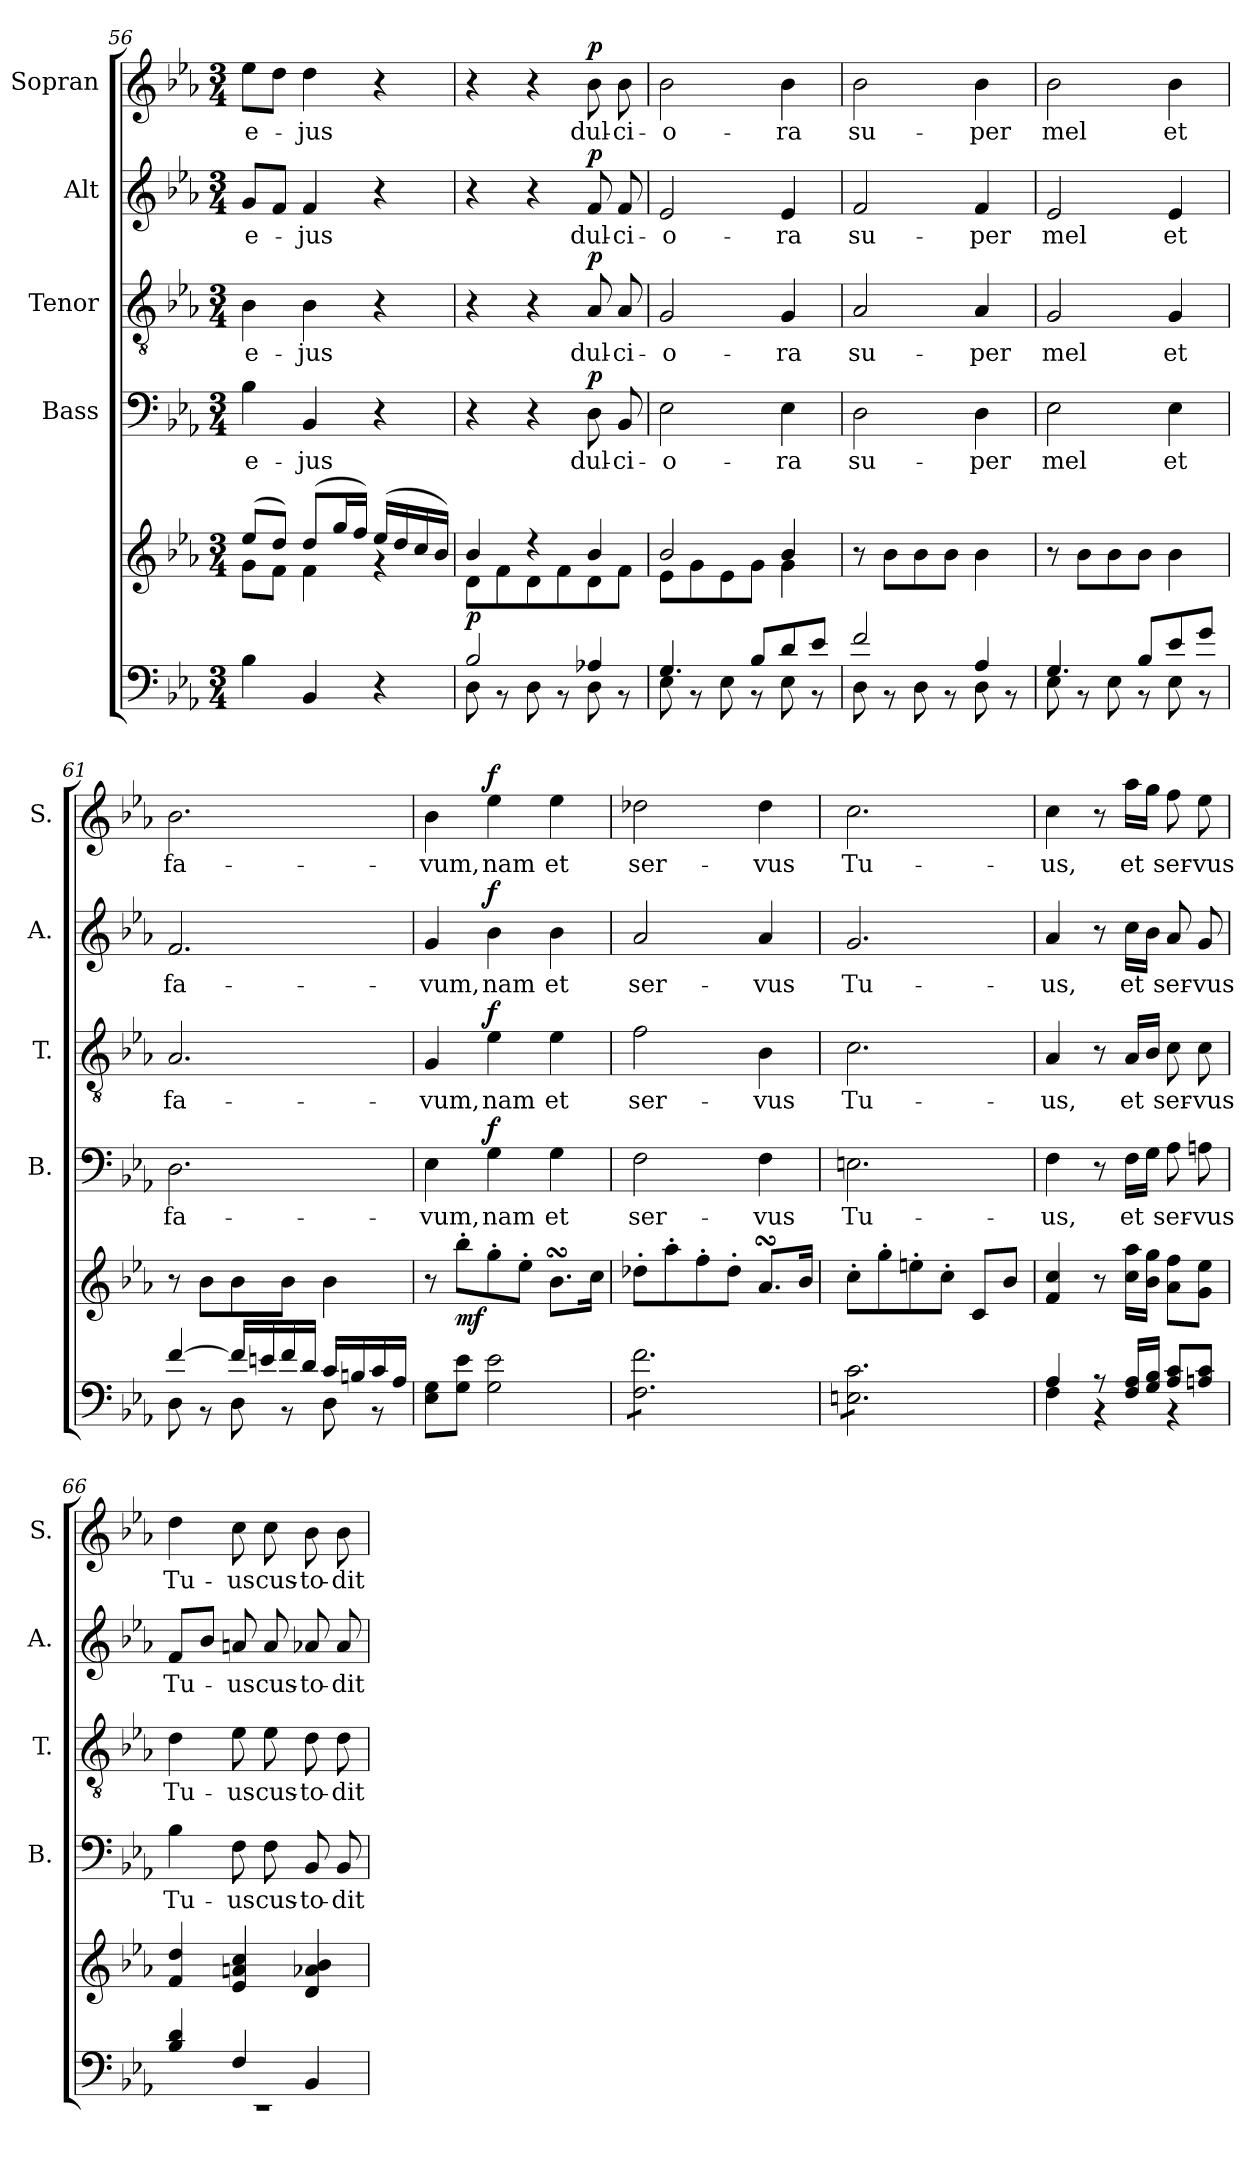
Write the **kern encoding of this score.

**kern	**kern	**dynam	**kern	**text	**dynam	**kern	**text	**dynam	**kern	**text	**dynam	**kern	**text	**dynam
*part5	*part5	*part5	*part4	*part4	*part4	*part3	*part3	*part3	*part2	*part2	*part2	*part1	*part1	*part1
*staff6	*staff5	*staff5/6	*staff4	*staff4	*staff4	*staff3	*staff3	*staff3	*staff2	*staff2	*staff2	*staff1	*staff1	*staff1
*	*	*	*I"Bass	*	*	*I"Tenor	*	*	*I"Alt	*	*	*I"Sopran	*	*
*	*	*	*I'B.	*	*	*I'T.	*	*	*I'A.	*	*	*I'S.	*	*
*clefF4	*clefG2	*	*clefF4	*	*	*clefGv2	*	*	*clefG2	*	*	*clefG2	*	*
*k[b-e-a-]	*k[b-e-a-]	*	*k[b-e-a-]	*	*	*k[b-e-a-]	*	*	*k[b-e-a-]	*	*	*k[b-e-a-]	*	*
*E-:	*E-:	*	*E-:	*	*	*E-:	*	*	*E-:	*	*	*E-:	*	*
*M3/4	*M3/4	*	*M3/4	*	*	*M3/4	*	*	*M3/4	*	*	*M3/4	*	*
=56	=56	=56	=56	=56	=56	=56	=56	=56	=56	=56	=56	=56	=56	=56
*	*^	*	*	*	*	*	*	*	*	*	*	*	*	*
!	!	!	!	!	!LO:LY:b	!	!	!LO:LY:b	!	!	!LO:LY:b	!	!	!LO:LY:b	!
4B-\	(>8ee-/L	8g\L	.	4B-\	e-	.	4B-\	e-	.	8g/L	e-	.	8ee-\L	e-	.
.	8dd/J)	8f\J	.	.	.	.	.	.	.	8f/J	.	.	8dd\J	.	.
!	!	!	!	!	!LO:LY:b	!	!	!LO:LY:b	!	!	!LO:LY:b	!	!	!LO:LY:b	!
4BB-/	(>8dd/L	4f\	.	4BB-/	-jus	.	4B-\	-jus	.	4f/	-jus	.	4dd\	-jus	.
.	16gg/L	.	.	.	.	.	.	.	.	.	.	.	.	.	.
.	16ff/JJ)	.	.	.	.	.	.	.	.	.	.	.	.	.	.
4r	(>16ee-/LL	4rg	.	4r	.	.	4r	.	.	4r	.	.	4r	.	.
.	16dd/	.	.	.	.	.	.	.	.	.	.	.	.	.	.
.	16cc/	.	.	.	.	.	.	.	.	.	.	.	.	.	.
.	16b-/JJ)	.	.	.	.	.	.	.	.	.	.	.	.	.	.
=57	=57	=57	=57	=57	=57	=57	=57	=57	=57	=57	=57	=57	=57	=57	=57
*^	*	*	*	*	*	*	*	*	*	*	*	*	*	*	*
!	!	!	!	!LO:DY:b	!	!	!	!	!	!	!	!	!	!	!	!
2B-/	8D\	4b-/	8d\L	p	4r	.	.	4r	.	.	4r	.	.	4r	.	.
.	8r	.	8f\	.	.	.	.	.	.	.	.	.	.	.	.	.
.	8D\	4r	8d\	.	4r	.	.	4r	.	.	4r	.	.	4r	.	.
.	8r	.	8f\	.	.	.	.	.	.	.	.	.	.	.	.	.
!	!	!	!	!	!	!LO:LY:b	!LO:DY:a	!	!LO:LY:b	!LO:DY:a	!	!LO:LY:b	!LO:DY:a	!	!LO:LY:b	!LO:DY:a
4A-X/	8D\	4b-/	8d\	.	8D\	dul-	p	8A-/	dul-	p	8f/	dul-	p	8b-\	dul-	p
!	!	!	!	!	!	!LO:LY:b	!	!	!LO:LY:b	!	!	!LO:LY:b	!	!	!LO:LY:b	!
.	8r	.	8f\J	.	8BB-/	-ci-	.	8A-/	-ci-	.	8f/	-ci-	.	8b-\	-ci-	.
=58	=58	=58	=58	=58	=58	=58	=58	=58	=58	=58	=58	=58	=58	=58	=58	=58
!	!	!	!	!	!	!LO:LY:b	!	!	!LO:LY:b	!	!	!LO:LY:b	!	!	!LO:LY:b	!
4.G/	8E-\	2b-/	8e-\L	.	2E-\	-o-	.	2G/	-o-	.	2e-/	-o-	.	2b-\	-o-	.
.	8r	.	8g\	.	.	.	.	.	.	.	.	.	.	.	.	.
.	8E-\	.	8e-\	.	.	.	.	.	.	.	.	.	.	.	.	.
8B-/L	8r	.	8g\J	.	.	.	.	.	.	.	.	.	.	.	.	.
!	!	!	!	!	!	!LO:LY:b	!	!	!LO:LY:b	!	!	!LO:LY:b	!	!	!LO:LY:b	!
8d/	8E-\	4b-/	4g\	.	4E-\	-ra	.	4G/	-ra	.	4e-/	-ra	.	4b-\	-ra	.
8e-/J	8r	.	.	.	.	.	.	.	.	.	.	.	.	.	.	.
*	*	*v	*v	*	*	*	*	*	*	*	*	*	*	*	*	*
=59	=59	=59	=59	=59	=59	=59	=59	=59	=59	=59	=59	=59	=59	=59	=59
!	!	!	!	!	!LO:LY:b	!	!	!LO:LY:b	!	!	!LO:LY:b	!	!	!LO:LY:b	!
2f/	8D\	8r	.	2D\	su-	.	2A-/	su-	.	2f/	su-	.	2b-\	su-	.
.	8r	8b-\L	.	.	.	.	.	.	.	.	.	.	.	.	.
.	8D\	8b-\	.	.	.	.	.	.	.	.	.	.	.	.	.
.	8r	8b-\J	.	.	.	.	.	.	.	.	.	.	.	.	.
!	!	!	!	!	!LO:LY:b	!	!	!LO:LY:b	!	!	!LO:LY:b	!	!	!LO:LY:b	!
4A-/	8D\	4b-\	.	4D\	-per	.	4A-/	-per	.	4f/	-per	.	4b-\	-per	.
.	8r	.	.	.	.	.	.	.	.	.	.	.	.	.	.
!!LO:LB:g=z
=60	=60	=60	=60	=60	=60	=60	=60	=60	=60	=60	=60	=60	=60	=60	=60
!	!	!	!	!	!LO:LY:b	!	!	!LO:LY:b	!	!	!LO:LY:b	!	!	!LO:LY:b	!
4.G/	8E-\	8r	.	2E-\	mel	.	2G/	mel	.	2e-/	mel	.	2b-\	mel	.
.	8r	8b-\L	.	.	.	.	.	.	.	.	.	.	.	.	.
.	8E-\	8b-\	.	.	.	.	.	.	.	.	.	.	.	.	.
8B-/L	8r	8b-\J	.	.	.	.	.	.	.	.	.	.	.	.	.
!	!	!	!	!	!LO:LY:b	!	!	!LO:LY:b	!	!	!LO:LY:b	!	!	!LO:LY:b	!
8e-/	8E-\	4b-\	.	4E-\	et	.	4G/	et	.	4e-/	et	.	4b-\	et	.
8g/J	8r	.	.	.	.	.	.	.	.	.	.	.	.	.	.
=61	=61	=61	=61	=61	=61	=61	=61	=61	=61	=61	=61	=61	=61	=61	=61
!	!	!	!	!	!LO:LY:b	!	!	!LO:LY:b	!	!	!LO:LY:b	!	!	!LO:LY:b	!
[>4f/	8D\	8r	.	2.D\	fa-	.	2.A-/	fa-	.	2.f/	fa-	.	2.b-\	fa-	.
.	8r	8b-\L	.	.	.	.	.	.	.	.	.	.	.	.	.
16f/LL]	8D\	8b-\	.	.	.	.	.	.	.	.	.	.	.	.	.
16en/	.	.	.	.	.	.	.	.	.	.	.	.	.	.	.
16f/	8r	8b-\J	.	.	.	.	.	.	.	.	.	.	.	.	.
16d/JJ	.	.	.	.	.	.	.	.	.	.	.	.	.	.	.
16c/LL	8D\	4b-\	.	.	.	.	.	.	.	.	.	.	.	.	.
16Bn/	.	.	.	.	.	.	.	.	.	.	.	.	.	.	.
16c/	8r	.	.	.	.	.	.	.	.	.	.	.	.	.	.
16A-/JJ	.	.	.	.	.	.	.	.	.	.	.	.	.	.	.
*v	*v	*	*	*	*	*	*	*	*	*	*	*	*	*	*
=62	=62	=62	=62	=62	=62	=62	=62	=62	=62	=62	=62	=62	=62	=62
!	!	!	!	!LO:LY:b	!	!	!LO:LY:b	!	!	!LO:LY:b	!	!	!LO:LY:b	!
8E-\ 8G\L	8r	.	4E-\	-vum,	.	4G/	-vum,	.	4g/	-vum,	.	4b-\	-vum,	.
!	!	!LO:DY:b	!	!	!	!	!	!	!	!	!	!	!	!
8G\ 8e-\J	8bb-'>\L	mf	.	.	.	.	.	.	.	.	.	.	.	.
!	!	!	!	!LO:LY:b	!LO:DY:a	!	!LO:LY:b	!LO:DY:a	!	!LO:LY:b	!LO:DY:a	!	!LO:LY:b	!LO:DY:a
2G\ 2e-\	8gg'>\	.	4G\	nam	f	4e-\	nam	f	4b-\	nam	f	4ee-\	nam	f
.	8ee-'>\J	.	.	.	.	.	.	.	.	.	.	.	.	.
!	!	!	!	!LO:LY:b	!	!	!LO:LY:b	!	!	!LO:LY:b	!	!	!LO:LY:b	!
.	8.b-sSSS\L	.	4G\	et	.	4e-\	et	.	4b-\	et	.	4ee-\	et	.
.	16cc\Jk	.	.	.	.	.	.	.	.	.	.	.	.	.
=63	=63	=63	=63	=63	=63	=63	=63	=63	=63	=63	=63	=63	=63	=63
!	!	!	!	!LO:LY:b	!	!	!LO:LY:b	!	!	!LO:LY:b	!	!	!LO:LY:b	!
*tremolo	*	*	*	*	*	*	*	*	*	*	*	*	*	*
8F\ 8f\L	8dd-X'>\L	.	2F\	ser-	.	2f\	ser-	.	2a-/	ser-	.	2dd-X\	ser-	.
8F\ 8f\	8aa-'>\	.	.	.	.	.	.	.	.	.	.	.	.	.
8F\ 8f\	8ff'>\	.	.	.	.	.	.	.	.	.	.	.	.	.
8F\ 8f\	8dd-'>\J	.	.	.	.	.	.	.	.	.	.	.	.	.
!	!	!	!	!LO:LY:b	!	!	!LO:LY:b	!	!	!LO:LY:b	!	!	!LO:LY:b	!
8F\ 8f\	8.a-sSSs/L	.	4F\	-vus	.	4B-\	-vus	.	4a-/	-vus	.	4dd-\	-vus	.
8F\ 8f\J	.	.	.	.	.	.	.	.	.	.	.	.	.	.
.	16b-/Jk	.	.	.	.	.	.	.	.	.	.	.	.	.
=64	=64	=64	=64	=64	=64	=64	=64	=64	=64	=64	=64	=64	=64	=64
!	!	!	!	!LO:LY:b	!	!	!LO:LY:b	!	!	!LO:LY:b	!	!	!LO:LY:b	!
8En\ 8c\L	8cc'>\L	.	2.En\	Tu-	.	2.c\	Tu-	.	2.g/	Tu-	.	2.cc\	Tu-	.
8En\ 8c\	8gg'>\	.	.	.	.	.	.	.	.	.	.	.	.	.
8En\ 8c\	8een'>\	.	.	.	.	.	.	.	.	.	.	.	.	.
8En\ 8c\	8cc'>\J	.	.	.	.	.	.	.	.	.	.	.	.	.
8En\ 8c\	8c/L	.	.	.	.	.	.	.	.	.	.	.	.	.
8En\ 8c\J	8b-/J	.	.	.	.	.	.	.	.	.	.	.	.	.
*Xtremolo	*	*	*	*	*	*	*	*	*	*	*	*	*	*
!!LO:PB:g=z
=65	=65	=65	=65	=65	=65	=65	=65	=65	=65	=65	=65	=65	=65	=65
*^	*	*	*	*	*	*	*	*	*	*	*	*	*	*
!	!	!	!	!	!LO:LY:b	!	!	!LO:LY:b	!	!	!LO:LY:b	!	!	!LO:LY:b	!
4A-/	4F\	4f/ 4cc/	.	4F\	-us,	.	4A-/	-us,	.	4a-/	-us,	.	4cc\	-us,	.
8rG	4rAA	8r	.	8r	.	.	8r	.	.	8r	.	.	8r	.	.
!	!	!	!	!	!LO:LY:b	!	!	!LO:LY:b	!	!	!LO:LY:b	!	!	!LO:LY:b	!
16F/ 16A-/LL	.	16cc\ 16aa-\LL	.	16F\LL	et	.	16A-/LL	et	.	16cc\LL	et	.	16aa-\LL	et	.
16G/ 16B-/JJ	.	16b-\ 16gg\JJ	.	16G\JJ	.	.	16B-/JJ	.	.	16b-\JJ	.	.	16gg\JJ	.	.
!	!	!	!	!	!LO:LY:b	!	!	!LO:LY:b	!	!	!LO:LY:b	!	!	!LO:LY:b	!
8A-/ 8c/L	4rAA	8a-\ 8ff\L	.	8A-\	ser-	.	8c\	ser-	.	8a-/	ser-	.	8ff\	ser-	.
!	!	!	!	!	!LO:LY:b	!	!	!LO:LY:b	!	!	!LO:LY:b	!	!	!LO:LY:b	!
8An/ 8c/J	.	8g\ 8ee-\J	.	8An\	-vus	.	8c\	-vus	.	8g/	-vus	.	8ee-\	-vus	.
=66	=66	=66	=66	=66	=66	=66	=66	=66	=66	=66	=66	=66	=66	=66	=66
!	!LO:N:vis=1	!	!	!	!LO:LY:b	!	!	!LO:LY:b	!	!	!LO:LY:b	!	!	!LO:LY:b	!
4B-/ 4d/	2.rEE	4f/ 4dd/	.	4B-\	Tu-	.	4d\	Tu-	.	8f/L	Tu-	.	4dd\	Tu-	.
.	.	.	.	.	.	.	.	.	.	8b-/J	.	.	.	.	.
!	!	!	!	!	!LO:LY:b	!	!	!LO:LY:b	!	!	!LO:LY:b	!	!	!LO:LY:b	!
4F/	.	4e-/ 4an/ 4cc/	.	8F\	-us	.	8e-\	-us	.	8an/	-us	.	8cc\	-us	.
!	!	!	!	!	!LO:LY:b	!	!	!LO:LY:b	!	!	!LO:LY:b	!	!	!LO:LY:b	!
.	.	.	.	8F\	cus-	.	8e-\	cus-	.	8a/	cus-	.	8cc\	cus-	.
!	!	!	!	!	!LO:LY:b	!	!	!LO:LY:b	!	!	!LO:LY:b	!	!	!LO:LY:b	!
4BB-/	.	4d/ 4a-X/ 4b-/	.	8BB-/	-to-	.	8d\	-to-	.	8a-X/	-to-	.	8b-\	-to-	.
!	!	!	!	!	!LO:LY:b	!	!	!LO:LY:b	!	!	!LO:LY:b	!	!	!LO:LY:b	!
.	.	.	.	8BB-/	-dit	.	8d\	-dit	.	8a-/	-dit	.	8b-\	-dit	.
*v	*v	*	*	*	*	*	*	*	*	*	*	*	*	*	*
=	=	=	=	=	=	=	=	=	=	=	=	=	=	=
*-	*-	*-	*-	*-	*-	*-	*-	*-	*-	*-	*-	*-	*-	*-
